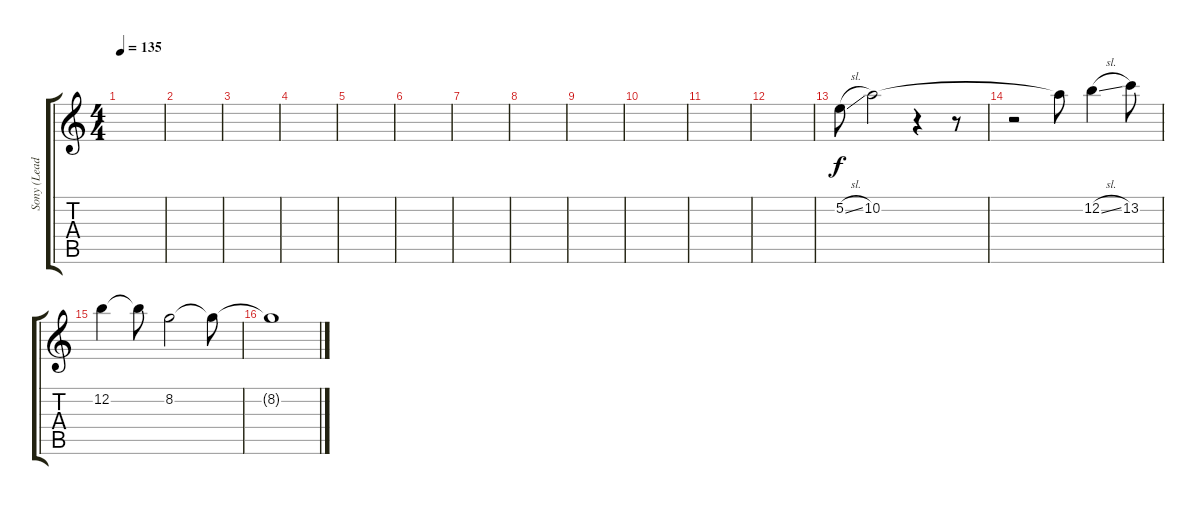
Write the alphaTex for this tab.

\track ("Sony (Lead Guitar 1)" "Sony (Lead") {instrument distortionguitar}
\staff {score tabs}
\tuning (E4 B3 G3 D3 A2 E2) {hide}
\ts (4 4)
\tempo 135
\clef g2
\ks c
|
|
|
|
|
|
|
|
|
|
|
|
5.2{sl}.8 10.2.2 r.4 r.8 |
r.2 10.2{t}.8 12.2{sl}.4 13.2.8 |
12.2.4 12.2{t}.8 8.2.2 8.2{t}.8 |
8.2{t}.1
